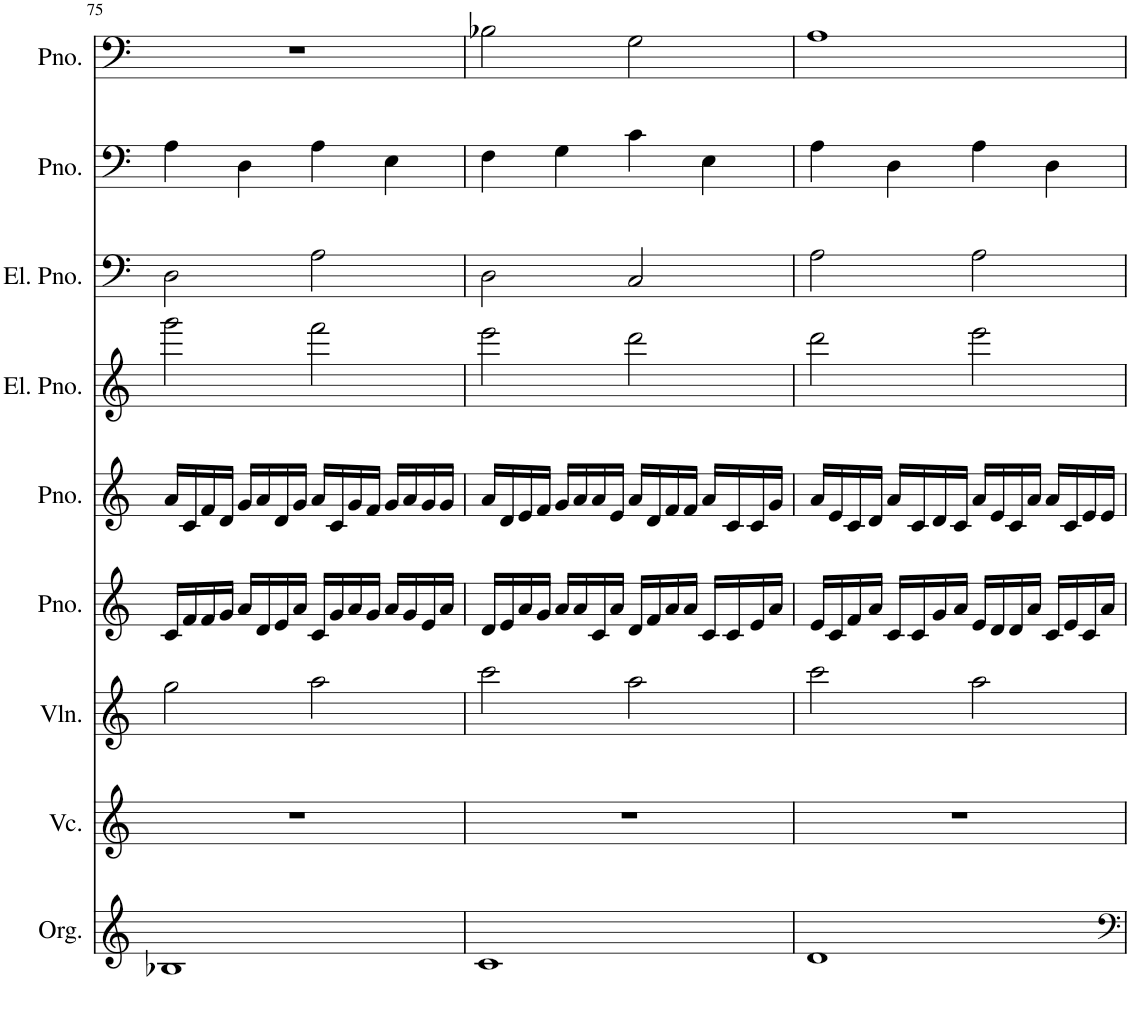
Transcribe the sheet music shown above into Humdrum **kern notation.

**kern	**kern	**kern	**kern	**kern	**kern	**kern	**kern	**kern	**kern	**kern
*part11	*part10	*part9	*part8	*part7	*part6	*part5	*part4	*part3	*part2	*part1
*staff11	*staff10	*staff9	*staff8	*staff7	*staff6	*staff5	*staff4	*staff3	*staff2	*staff1
*I"オルガン	*I"チェロ	*I"ヴァイオリン	*I"ピアノ	*I"ピアノ	*I"エレクトリックピアノ	*I"ピアノ	*I"エレクトリックピアノ	*I"エレクトリックピアノ	*I"ピアノ	*I"ピアノ
!!LO:PB:g=z
*clefG2	*clefG2	*clefG2	*clefG2	*clefG2	*clefG2	*clefG2	*clefG2	*clefF4	*clefF4	*clefF4
*k[]	*k[]	*k[]	*k[]	*k[]	*k[]	*k[]	*k[]	*k[]	*k[]	*k[]
*M4/4	*M4/4	*M4/4	*M4/4	*M4/4	*M4/4	*M4/4	*M4/4	*M4/4	*M4/4	*M4/4
=75	=75	=75	=75	=75	=75	=75	=75	=75	=75	=75
1B-X	1r	2gg\	16c/LL	16a/LL	2ggg\	16a/LL	2ggg	2D\	4A\	1r
.	.	.	16f/	16c/	.	16c/J	.	.	.	.
.	.	.	16f/	16f/	.	16f/L	.	.	.	.
.	.	.	16g/JJ	16d/JJ	.	16d/JJ	.	.	.	.
.	.	.	16a/LL	16g/LL	.	16g/LL	.	.	4D\	.
.	.	.	16d/	16a/	.	16a/J	.	.	.	.
.	.	.	16e/	16d/	.	16d/L	.	.	.	.
.	.	.	16a/JJ	16g/JJ	.	16g/JJ	.	.	.	.
.	.	2aa\	16c/LL	16a/LL	2fff\	16a/LL	2fff	2A\	4A\	.
.	.	.	16g/	16c/	.	16c/J	.	.	.	.
.	.	.	16a/	16g/	.	16g/L	.	.	.	.
.	.	.	16g/JJ	16f/JJ	.	16f/JJ	.	.	.	.
.	.	.	16a/LL	16g/LL	.	16g/LL	.	.	4E\	.
.	.	.	16g/	16a/	.	16a/J	.	.	.	.
.	.	.	16e/	16g/	.	16g/L	.	.	.	.
.	.	.	16a/JJ	16g/JJ	.	16g/JJ	.	.	.	.
=76	=76	=76	=76	=76	=76	=76	=76	=76	=76	=76
1c	1r	2ccc\	16d/LL	16a/LL	2eee\	16a/LL	2eee	2D\	4F\	2B-X\
.	.	.	16e/	16d/	.	16d/J	.	.	.	.
.	.	.	16a/	16e/	.	16e/L	.	.	.	.
.	.	.	16g/JJ	16f/JJ	.	16f/JJ	.	.	.	.
.	.	.	16a/LL	16g/LL	.	16g/LL	.	.	4G\	.
.	.	.	16a/	16a/	.	16a/J	.	.	.	.
.	.	.	16c/	16a/	.	16a/L	.	.	.	.
.	.	.	16a/JJ	16e/JJ	.	16e/JJ	.	.	.	.
.	.	2aa\	16d/LL	16a/LL	2ddd\	16a/LL	2ddd	2C/	4c\	2G\
.	.	.	16f/	16d/	.	16d/J	.	.	.	.
.	.	.	16a/	16f/	.	16f/L	.	.	.	.
.	.	.	16a/JJ	16f/JJ	.	16f/JJ	.	.	.	.
.	.	.	16c/LL	16a/LL	.	16a/LL	.	.	4E\	.
.	.	.	16c/	16c/	.	16c/J	.	.	.	.
.	.	.	16e/	16c/	.	16c/L	.	.	.	.
.	.	.	16a/JJ	16g/JJ	.	16g/JJ	.	.	.	.
=77	=77	=77	=77	=77	=77	=77	=77	=77	=77	=77
1d	1r	2ccc\	16e/LL	16a/LL	2ddd\	16a/LL	2ddd	2A\	4A\	1A
.	.	.	16c/	16e/	.	16e/J	.	.	.	.
.	.	.	16f/	16c/	.	16c/L	.	.	.	.
.	.	.	16a/JJ	16d/JJ	.	16d/JJ	.	.	.	.
.	.	.	16c/LL	16a/LL	.	16a/LL	.	.	4D\	.
.	.	.	16c/	16c/	.	16c/J	.	.	.	.
.	.	.	16g/	16d/	.	16d/L	.	.	.	.
.	.	.	16a/JJ	16c/JJ	.	16c/JJ	.	.	.	.
.	.	2aa\	16e/LL	16a/LL	2eee\	16a/LL	2eee	2A\	4A\	.
.	.	.	16d/	16e/	.	16e/J	.	.	.	.
.	.	.	16d/	16c/	.	16c/L	.	.	.	.
.	.	.	16a/JJ	16a/JJ	.	16a/JJ	.	.	.	.
.	.	.	16c/LL	16a/LL	.	16a/LL	.	.	4D\	.
.	.	.	16e/	16c/	.	16c/J	.	.	.	.
.	.	.	16c/	16e/	.	16e/L	.	.	.	.
.	.	.	16a/JJ	16e/JJ	.	16e/JJ	.	.	.	.
=	=	=	=	=	=	=	=	=	=	=
*-	*-	*-	*-	*-	*-	*-	*-	*-	*-	*-
